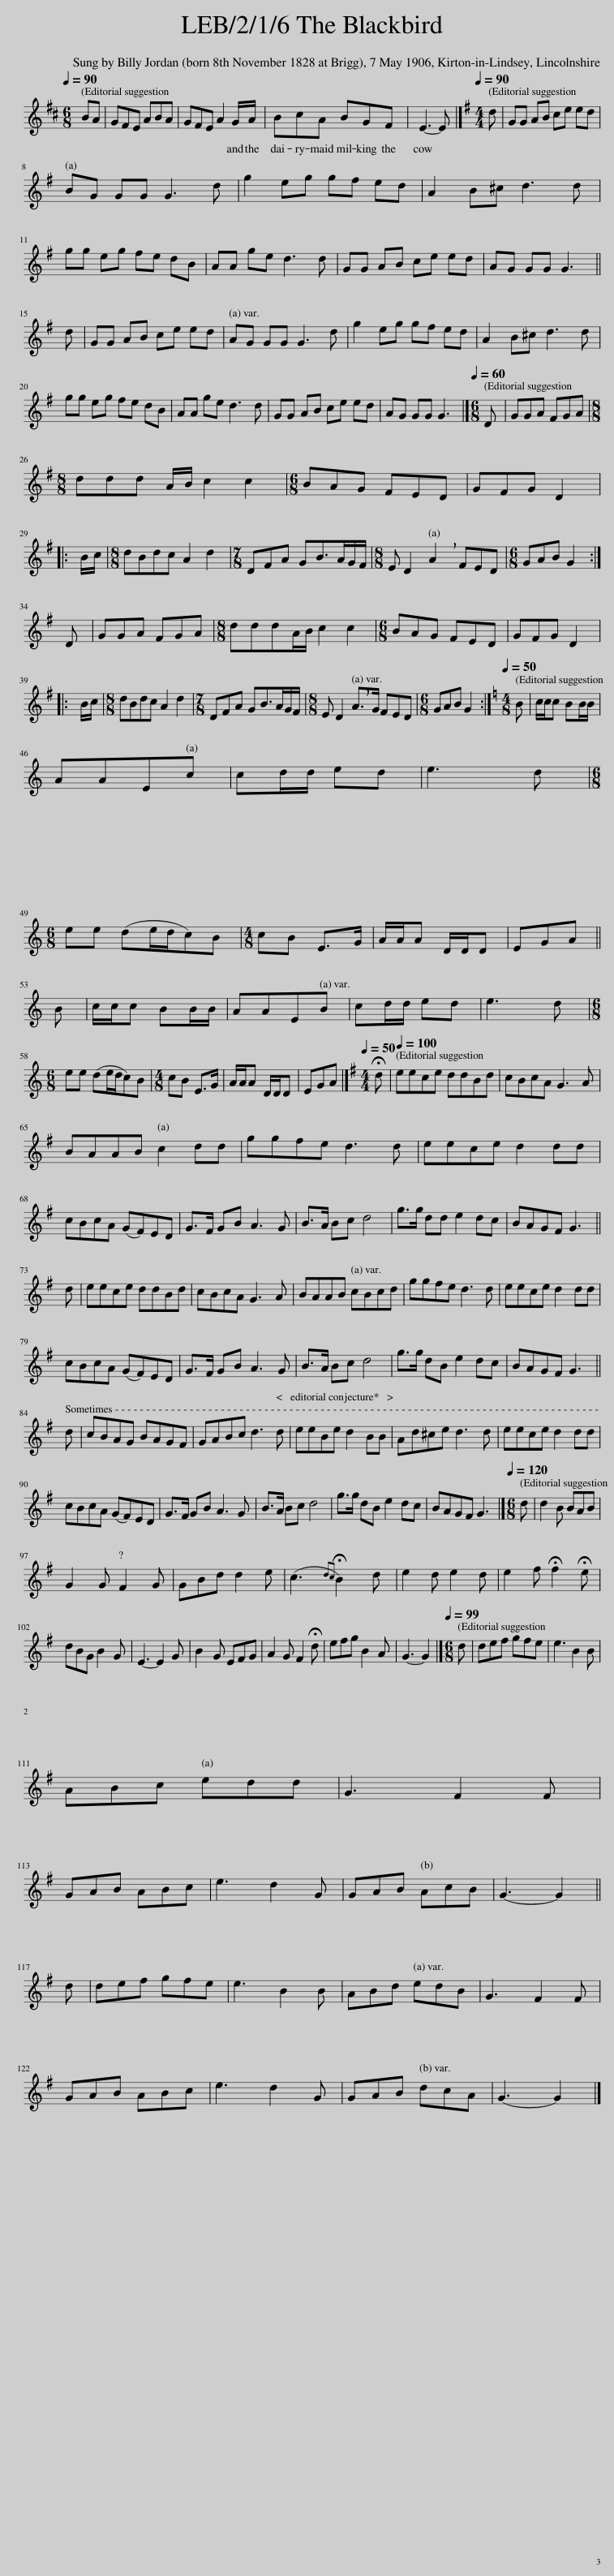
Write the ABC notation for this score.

X:1
L:1/8
Q:1/4=90
M:6/8
I:linebreak $
K:D
V:1 treble
V:1
 BA | GFE ABA | GFE A2 G/A/ | BcA BGF | E3- E |] %5
[K:G][M:4/4][Q:1/4=90] d | GG AB ce ed |$ BG GG G3 d | g2 eg gf ed | A2 B^c d3 d |$ %10
 gg eg fe dB | AA ge d3 d | GG AB ce ed | AG GG G3 ||$ d | %15
 GG AB ce ed | AG GG G3 d | g2 eg gf ed | A2 B^c d3 d |$ gg eg fe dB | %20
 AA ge d3 d | GG AB ce ed | AG GG G3 |][M:6/8][Q:1/4=60] D | GGA FGA |$ %25
[M:8/8] ddd A/B/ c2 c2 |[M:6/8] BAG FED | GFG D2 |:$ B/c/ |[M:8/8] dBdc A2 d2 | %30
[M:7/8] DFA GB>AG/F/ |[M:8/8] E D2 !breath!A2 FED |[M:6/8] GAB G2 :|$ D | GGA FGA | %35
[M:8/8] dddA/B/ c2 c2 |[M:6/8] BAG FED | GFG D2 |:$ B/c/ |[M:8/8] dBdc A2 d2 | %40
[M:7/8] DFA GB>AG/F/ |[M:8/8] E D2 !breath!A>G FED |[M:6/8] GAB G2 :|[K:C][M:4/8][Q:1/4=50] B | c/c/c BB/B/ |$ %45
 AAEc | cd/d/ ed | e3 d |$[M:6/8] ee (de/d/c)B |[M:4/8] cB E>G | %50
 A/A/A D/D/D | EGA ||$ B | c/c/c BB/B/ | AAEB | %55
 cd/d/ ed | e3 d |$[M:6/8] ee (de/d/c)B |[M:4/8] cB E>G | A/A/A D/D/D | %60
 EGA |][K:G][M:4/4][Q:1/4=50] !fermata!d |[Q:1/4=100] eece ddBd | cBcA G3 A |$ BAAB c2 dd | %65
 ggfe d3 d | eece d2 dd |$ cBcA (GF)ED | G>F GB A3 G | B>A Bc d4 | %70
 g>g dd e2 dc | BAGF G3 ||$ d | eece ddBd | cBcA G3 A | %75
 BAAB cBcd | ggfe d3 d | eece d2 dd |$ cBcA (GF)ED | G>F GB A3 G | %80
 B>A Bc d4 | g>g dB e2 dc | BAGF G3 ||$ d | cBAG BAGF | %85
 GABc d3 d | eeBe d2 BB | Ad^ce d3 d | eece d2 dd |$ cBcA (GF)ED | %90
 G>F GB A3 G | B>A Bc d4 | g>g dB e2 dc | BAGF G3 |][M:6/8][Q:1/4=120] d | %95
 d2 B BAB |$ G2 G F2 G | GBd d2 e | (c3{!fermata!d!fermata!c} !fermata!B2) d | e2 d e2 d | %100
 e2 f !fermata!f2 !fermata!e |$ dBG B2 G | E3- E2 G | B2 G EFG | A2 G F2 !fermata!d | %105
 efg B2 A | G3- G2 |][M:6/8][Q:1/4=99] d | def gfe | e3 B2 B |$ %110
 ABc edd | G3 F2 F |$ GAB ABc | e3 d2 G | GAB AcB | %115
 G3- G2 ||$ d | def gfe | e3 B2 B | ABd edB | %120
 G3 F2 F |$ GAB ABc | e3 d2 G | GAB dcA | G3- G2 |] %125
